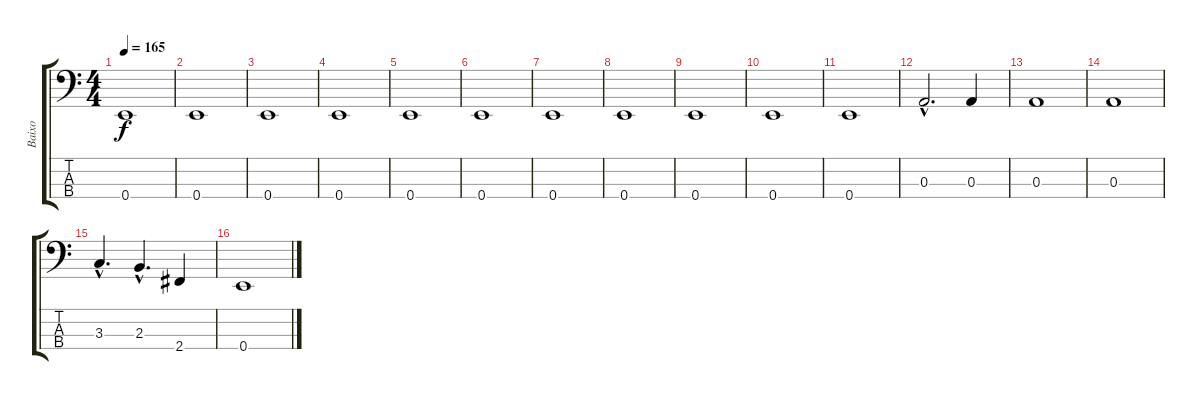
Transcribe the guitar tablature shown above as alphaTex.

\track ("Baixo" "Baixo") {instrument electricbassfinger}
\staff {score tabs}
\tuning (G2 D2 A1 E1) {hide}
\ts (4 4)
\tempo 165
\clef f4
\ks c
0.4.1{dy f} |
0.4.1 |
0.4.1 |
0.4.1 |
0.4.1 |
0.4.1 |
0.4.1 |
0.4.1 |
0.4.1 |
0.4.1 |
0.4.1 |
0.3{hac}.2{d} 0.3.4 |
0.3.1 |
0.3.1 |
3.3{hac}.4{d} 2.3{hac}.4{d} 2.4.4 |
0.4.1
